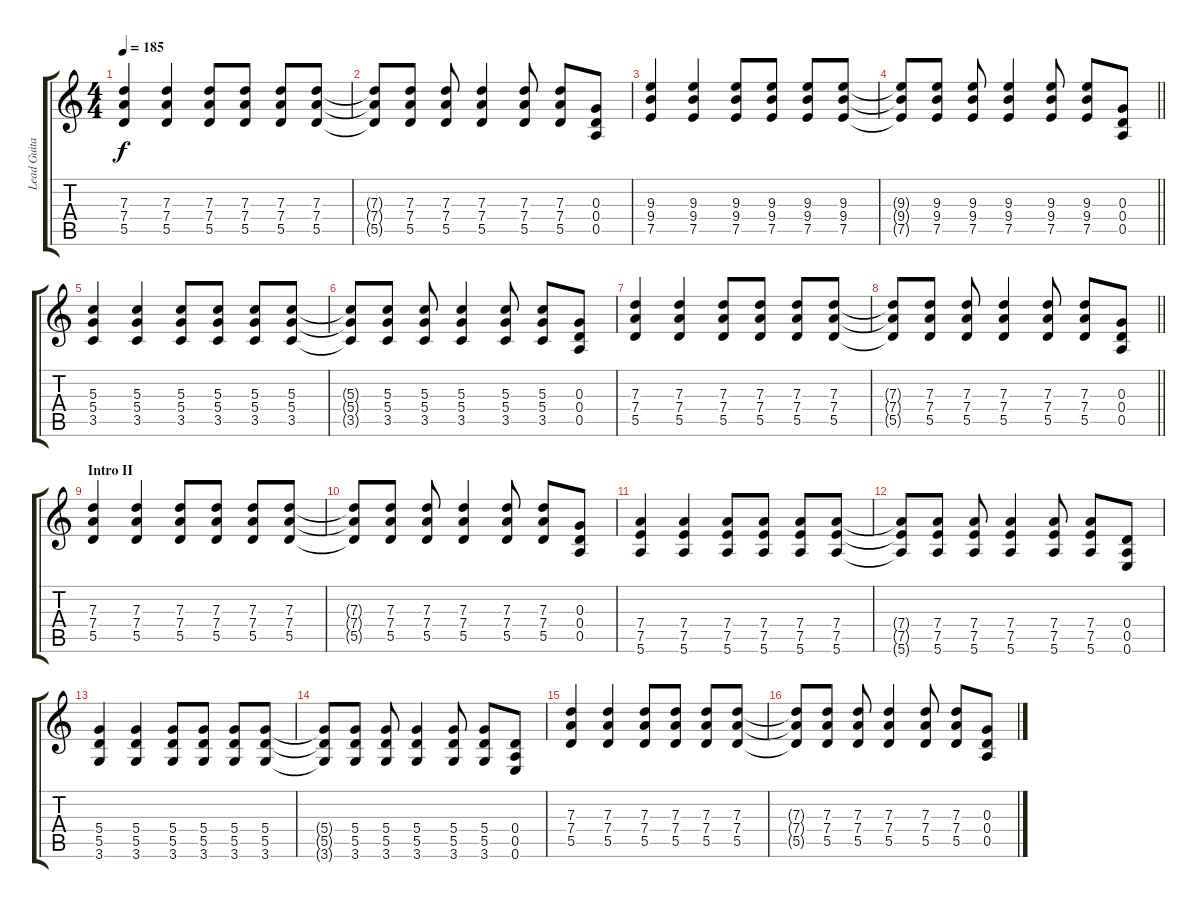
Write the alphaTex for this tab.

\track ("Lead Guitar" "Lead Guita") {instrument distortionguitar}
\staff {score tabs}
\tuning (E4 B3 G3 D3 A2 E2) {hide}
\ts (4 4)
\tempo 185
\clef g2
\ks c
(7.3 7.4 5.5).4{dy f} (7.3 7.4 5.5).4 (7.3 7.4 5.5).8 (7.3 7.4 5.5).8 (7.3 7.4 5.5).8 (7.3 7.4 5.5).8 |
(7.3{t} 7.4{t} 5.5{t}).8 (7.3 7.4 5.5).8 (7.3 7.4 5.5).8 (7.3 7.4 5.5).4 (7.3 7.4 5.5).8 (7.3 7.4 5.5).8 (0.3 0.4 0.5).8 |
(9.3 9.4 7.5).4 (9.3 9.4 7.5).4 (9.3 9.4 7.5).8 (9.3 9.4 7.5).8 (9.3 9.4 7.5).8 (9.3 9.4 7.5).8 |
\barLineRight lightlight
(9.3{t} 9.4{t} 7.5{t}).8 (9.3 9.4 7.5).8 (9.3 9.4 7.5).8 (9.3 9.4 7.5).4 (9.3 9.4 7.5).8 (9.3 9.4 7.5).8 (0.3 0.4 0.5).8 |
(5.3 5.4 3.5).4 (5.3 5.4 3.5).4 (5.3 5.4 3.5).8 (5.3 5.4 3.5).8 (5.3 5.4 3.5).8 (5.3 5.4 3.5).8 |
(5.3{t} 5.4{t} 3.5{t}).8 (5.3 5.4 3.5).8 (5.3 5.4 3.5).8 (5.3 5.4 3.5).4 (5.3 5.4 3.5).8 (5.3 5.4 3.5).8 (0.3 0.4 0.5).8 |
(7.3 7.4 5.5).4 (7.3 7.4 5.5).4 (7.3 7.4 5.5).8 (7.3 7.4 5.5).8 (7.3 7.4 5.5).8 (7.3 7.4 5.5).8 |
\barLineRight lightlight
(7.3{t} 7.4{t} 5.5{t}).8 (7.3 7.4 5.5).8 (7.3 7.4 5.5).8 (7.3 7.4 5.5).4 (7.3 7.4 5.5).8 (7.3 7.4 5.5).8 (0.3 0.4 0.5).8 |
\section ("" "Intro II")
(7.3 7.4 5.5).4 (7.3 7.4 5.5).4 (7.3 7.4 5.5).8 (7.3 7.4 5.5).8 (7.3 7.4 5.5).8 (7.3 7.4 5.5).8 |
(7.3{t} 7.4{t} 5.5{t}).8 (7.3 7.4 5.5).8 (7.3 7.4 5.5).8 (7.3 7.4 5.5).4 (7.3 7.4 5.5).8 (7.3 7.4 5.5).8 (0.3 0.4 0.5).8 |
(7.4 7.5 5.6).4 (7.4 7.5 5.6).4 (7.4 7.5 5.6).8 (7.4 7.5 5.6).8 (7.4 7.5 5.6).8 (7.4 7.5 5.6).8 |
(7.4{t} 7.5{t} 5.6{t}).8 (7.4 7.5 5.6).8 (7.4 7.5 5.6).8 (7.4 7.5 5.6).4 (7.4 7.5 5.6).8 (7.4 7.5 5.6).8 (0.4 0.5 0.6).8 |
(5.4 5.5 3.6).4 (5.4 5.5 3.6).4 (5.4 5.5 3.6).8 (5.4 5.5 3.6).8 (5.4 5.5 3.6).8 (5.4 5.5 3.6).8 |
(5.4{t} 5.5{t} 3.6{t}).8 (5.4 5.5 3.6).8 (5.4 5.5 3.6).8 (5.4 5.5 3.6).4 (5.4 5.5 3.6).8 (5.4 5.5 3.6).8 (0.4 0.5 0.6).8 |
(7.3 7.4 5.5).4 (7.3 7.4 5.5).4 (7.3 7.4 5.5).8 (7.3 7.4 5.5).8 (7.3 7.4 5.5).8 (7.3 7.4 5.5).8 |
(7.3{t} 7.4{t} 5.5{t}).8 (7.3 7.4 5.5).8 (7.3 7.4 5.5).8 (7.3 7.4 5.5).4 (7.3 7.4 5.5).8 (7.3 7.4 5.5).8 (0.3 0.4 0.5).8
